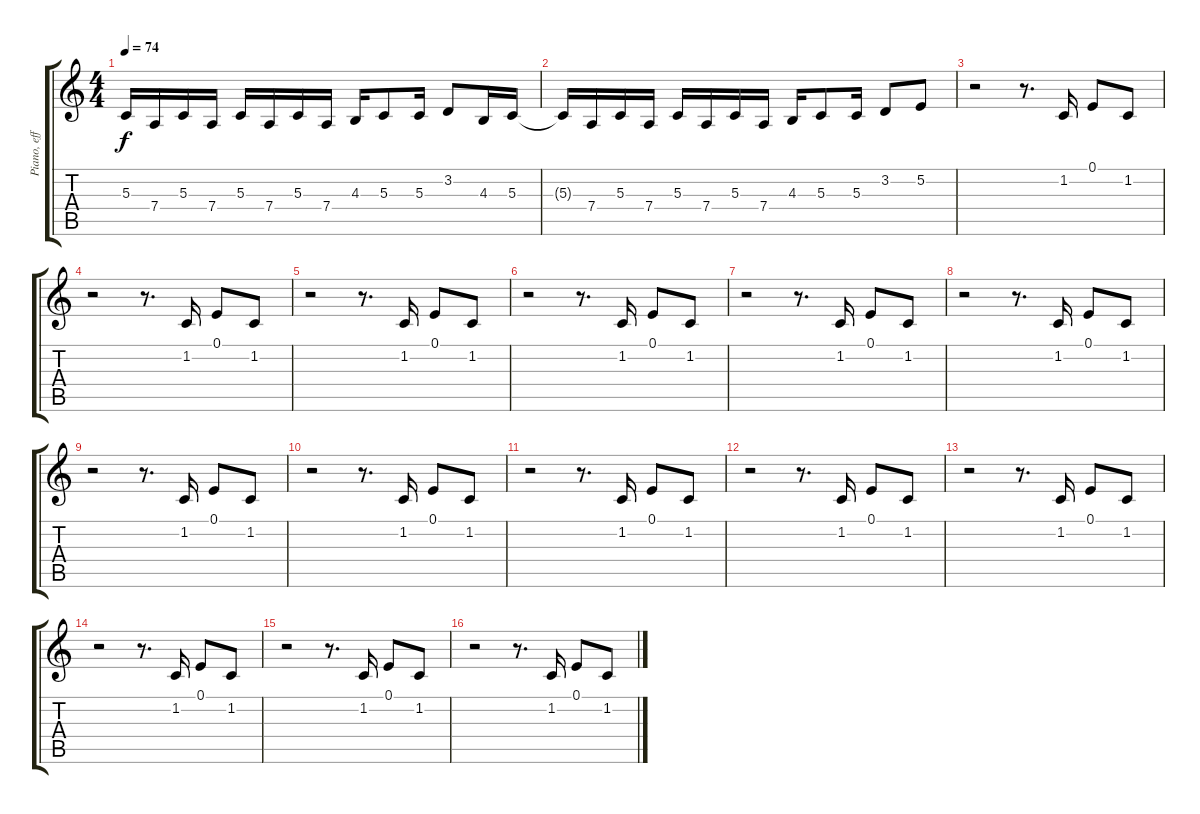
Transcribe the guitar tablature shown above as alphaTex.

\track ("Piano, effect" "Piano, eff") {instrument brightacousticpiano}
\staff {score tabs}
\tuning (E4 B3 G3 D3 A2 E2) {hide}
\ts (4 4)
\tempo 74
\clef g2
\ks c
5.3.16{dy f} 7.4.16 5.3.16 7.4.16 5.3.16 7.4.16 5.3.16 7.4.16 4.3.16 5.3.8 5.3.16 3.2.8 4.3.16 5.3.16 |
5.3{t}.16 7.4.16 5.3.16 7.4.16 5.3.16 7.4.16 5.3.16 7.4.16 4.3.16 5.3.8 5.3.16 3.2.8 5.2.8 |
r.2{instrument woodblock} r.8{d} 1.2.16 0.1.8 1.2.8 |
r.2 r.8{d} 1.2.16 0.1.8 1.2.8 |
r.2 r.8{d} 1.2.16 0.1.8 1.2.8 |
r.2 r.8{d} 1.2.16 0.1.8 1.2.8 |
r.2 r.8{d} 1.2.16 0.1.8 1.2.8 |
r.2 r.8{d} 1.2.16 0.1.8 1.2.8 |
r.2 r.8{d} 1.2.16 0.1.8 1.2.8 |
r.2 r.8{d} 1.2.16 0.1.8 1.2.8 |
r.2 r.8{d} 1.2.16 0.1.8 1.2.8 |
r.2 r.8{d} 1.2.16 0.1.8 1.2.8 |
r.2 r.8{d} 1.2.16 0.1.8 1.2.8 |
r.2 r.8{d} 1.2.16 0.1.8 1.2.8 |
r.2 r.8{d} 1.2.16 0.1.8 1.2.8 |
r.2 r.8{d} 1.2.16 0.1.8 1.2.8
